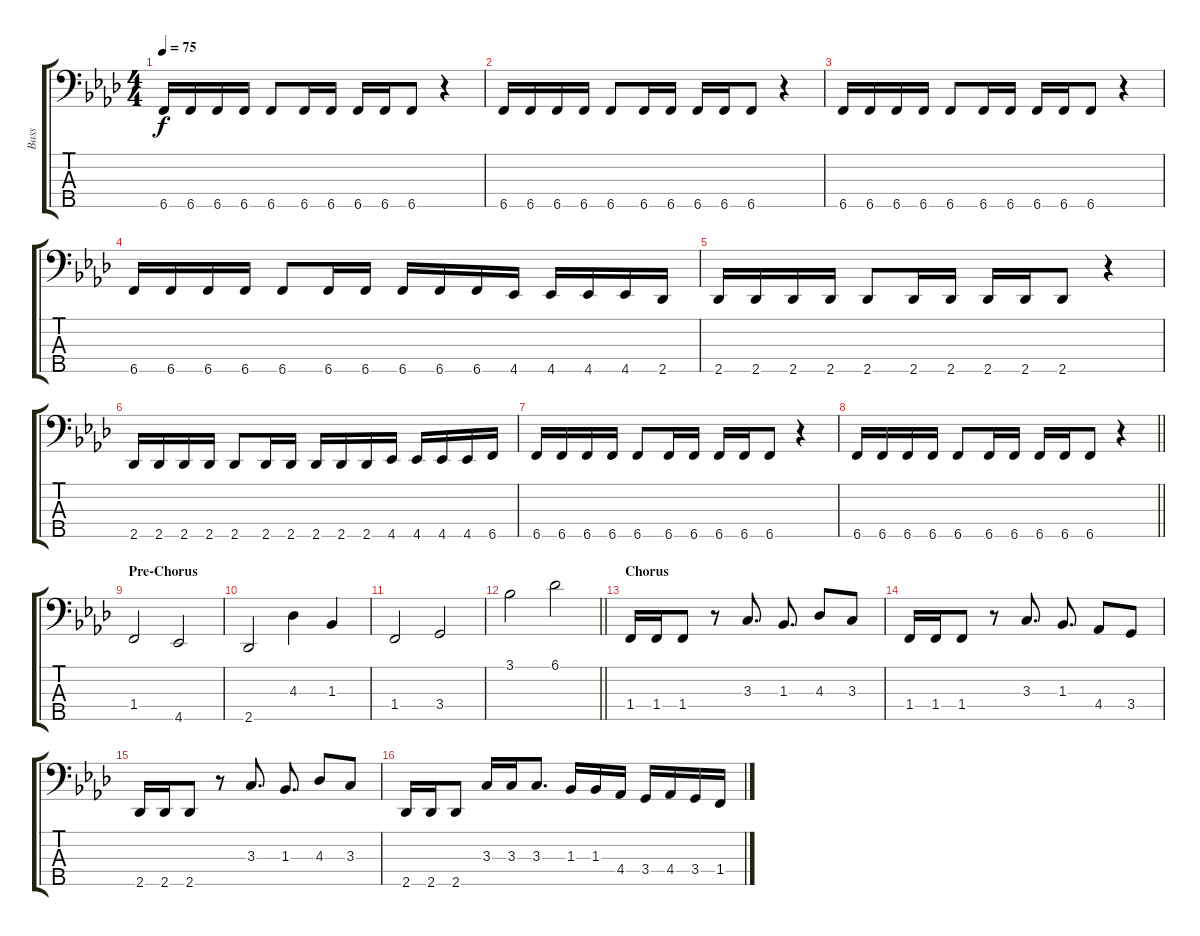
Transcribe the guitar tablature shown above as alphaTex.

\track ("Bass" "Bass") {instrument electricbassfinger}
\staff {score tabs}
\tuning (G2 D2 A1 E1 B0) {hide}
\ts (4 4)
\tempo 75
\clef f4
\ks ab
6.5.16{dy f} 6.5.16 6.5.16 6.5.16 6.5.8 6.5.16 6.5.16 6.5.16 6.5.16 6.5.8 r.4 |
6.5.16 6.5.16 6.5.16 6.5.16 6.5.8 6.5.16 6.5.16 6.5.16 6.5.16 6.5.8 r.4 |
6.5.16 6.5.16 6.5.16 6.5.16 6.5.8 6.5.16 6.5.16 6.5.16 6.5.16 6.5.8 r.4 |
6.5.16 6.5.16 6.5.16 6.5.16 6.5.8 6.5.16 6.5.16 6.5.16 6.5.16 6.5.16 4.5.16 4.5.16 4.5.16 4.5.16 2.5.16 |
2.5.16 2.5.16 2.5.16 2.5.16 2.5.8 2.5.16 2.5.16 2.5.16 2.5.16 2.5.8 r.4 |
2.5.16 2.5.16 2.5.16 2.5.16 2.5.8 2.5.16 2.5.16 2.5.16 2.5.16 2.5.16 4.5.16 4.5.16 4.5.16 4.5.16 6.5.16 |
6.5.16 6.5.16 6.5.16 6.5.16 6.5.8 6.5.16 6.5.16 6.5.16 6.5.16 6.5.8 r.4 |
\barLineRight lightlight
6.5.16 6.5.16 6.5.16 6.5.16 6.5.8 6.5.16 6.5.16 6.5.16 6.5.16 6.5.8 r.4 |
\section ("" "Pre-Chorus")
1.4.2 4.5.2 |
2.5.2 4.3.4 1.3.4 |
1.4.2 3.4.2 |
\barLineRight lightlight
3.1.2 6.1.2 |
\section ("" "Chorus")
1.4.16 1.4.16 1.4.8 r.8 3.3.8{d} 1.3.8{d} 4.3.8 3.3.8 |
1.4.16 1.4.16 1.4.8 r.8 3.3.8{d} 1.3.8{d} 4.4.8 3.4.8 |
2.5.16 2.5.16 2.5.8 r.8 3.3.8{d} 1.3.8{d} 4.3.8 3.3.8 |
2.5.16 2.5.16 2.5.8 3.3.16 3.3.16 3.3.8{d} 1.3.16 1.3.16 4.4.16 3.4.16 4.4.16 3.4.16 1.4.16
